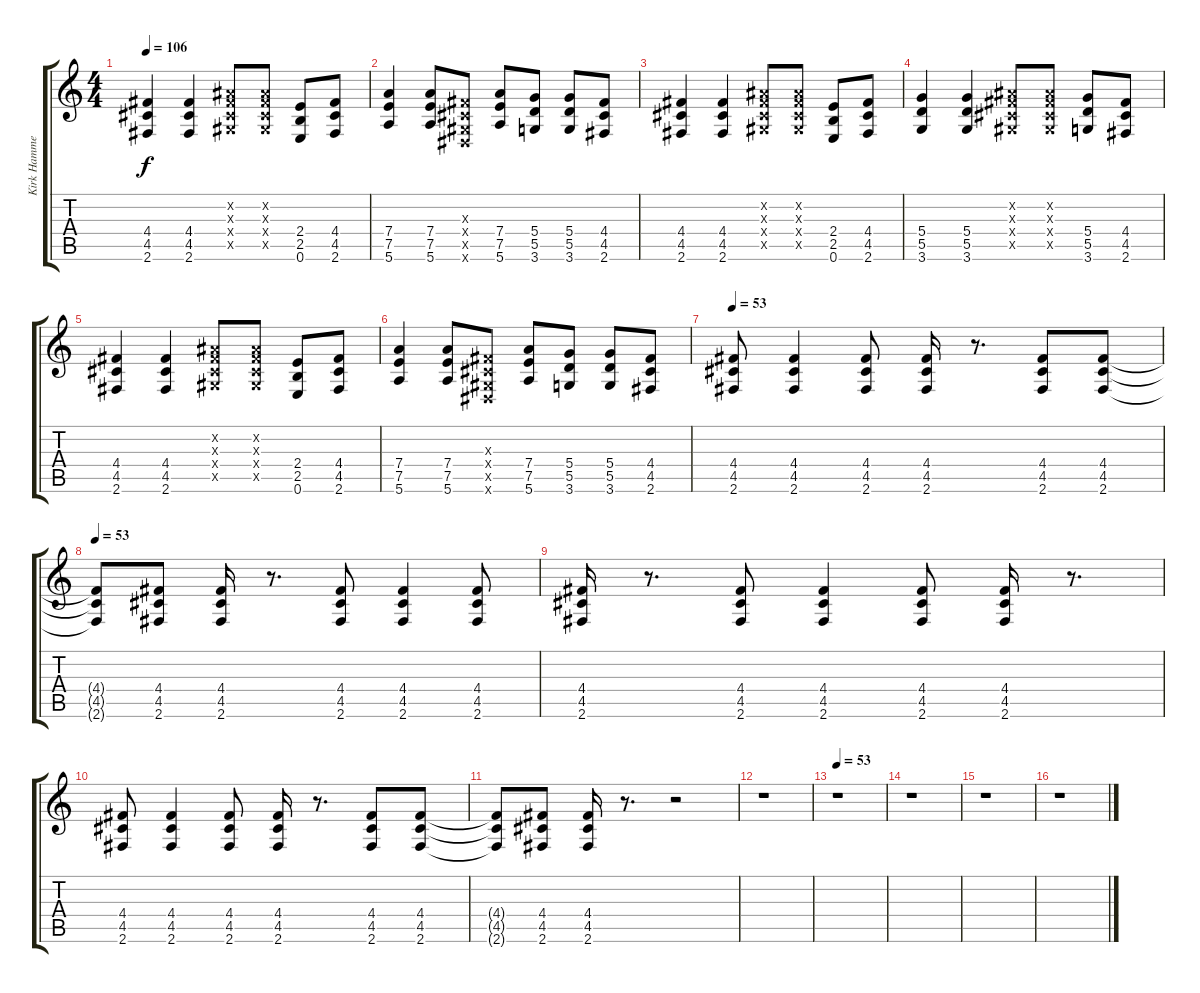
\track ("Kirk Hammett" "Kirk Hamme") {instrument distortionguitar}
\staff {score tabs}
\tuning (E4 B3 G3 D3 A2 E2) {hide}
\ts (4 4)
\tempo 106
\clef g2
\ks c
(4.4 4.5 2.6).4{dy f} (4.4 4.5 2.6).4 (-1.2{x} -1.3{x} -1.4{x} -1.5{x}).8 (-1.2{x} -1.3{x} -1.4{x} -1.5{x}).8 (2.4 2.5 0.6).8 (4.4 4.5 2.6).8 |
(7.4 7.5 5.6).4 (7.4 7.5 5.6).8 (-1.3{x} -1.4{x} -1.5{x} -1.6{x}).8 (7.4 7.5 5.6).8 (5.4 5.5 3.6).8 (5.4 5.5 3.6).8 (4.4 4.5 2.6).8 |
(4.4 4.5 2.6).4 (4.4 4.5 2.6).4 (-1.2{x} -1.3{x} -1.4{x} -1.5{x}).8 (-1.2{x} -1.3{x} -1.4{x} -1.5{x}).8 (2.4 2.5 0.6).8 (4.4 4.5 2.6).8 |
(5.4 5.5 3.6).4 (5.4 5.5 3.6).4 (-1.2{x} -1.3{x} -1.4{x} -1.5{x}).8 (-1.2{x} -1.3{x} -1.4{x} -1.5{x}).8 (5.4 5.5 3.6).8 (4.4 4.5 2.6).8 |
(4.4 4.5 2.6).4 (4.4 4.5 2.6).4 (-1.2{x} -1.3{x} -1.4{x} -1.5{x}).8 (-1.2{x} -1.3{x} -1.4{x} -1.5{x}).8 (2.4 2.5 0.6).8 (4.4 4.5 2.6).8 |
(7.4 7.5 5.6).4 (7.4 7.5 5.6).8 (-1.3{x} -1.4{x} -1.5{x} -1.6{x}).8 (7.4 7.5 5.6).8 (5.4 5.5 3.6).8 (5.4 5.5 3.6).8 (4.4 4.5 2.6).8 |
\tempo 53
(4.4 4.5 2.6).8 (4.4 4.5 2.6).4 (4.4 4.5 2.6).8 (4.4 4.5 2.6).16 r.8{d} (4.4 4.5 2.6).8 (4.4 4.5 2.6).8 |
\tempo 53
(4.4{t} 4.5{t} 2.6{t}).8 (4.4 4.5 2.6).8 (4.4 4.5 2.6).16 r.8{d} (4.4 4.5 2.6).8{volume 12} (4.4 4.5 2.6).4 (4.4 4.5 2.6).8 |
(4.4 4.5 2.6).16 r.8{d} (4.4 4.5 2.6).8{volume 8} (4.4 4.5 2.6).4 (4.4 4.5 2.6).8 (4.4 4.5 2.6).16 r.8{d} |
(4.4 4.5 2.6).8{volume 4} (4.4 4.5 2.6).4 (4.4 4.5 2.6).8 (4.4 4.5 2.6).16 r.8{d} (4.4 4.5 2.6).8{volume 0} (4.4 4.5 2.6).8 |
(4.4{t} 4.5{t} 2.6{t}).8 (4.4 4.5 2.6).8 (4.4 4.5 2.6).16 r.8{d} r.2 |
r.1 |
\tempo 53
r.1 |
r.1 |
r.1 |
r.1
